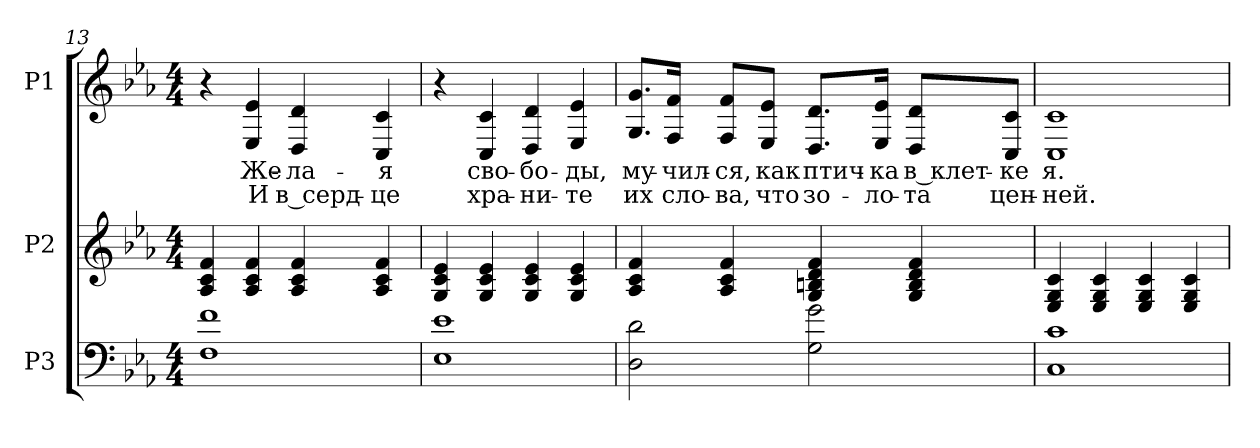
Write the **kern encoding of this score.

**kern	**kern	**kern	**text	**text
*part3	*part2	*part1	*part1	*part1
*staff3	*staff2	*staff1	*staff1	*staff1
*I"P3	*I"P2	*I"P1	*	*
*clefF4	*clefG2	*clefG2	*	*
*ITrd7c12	*	*	*	*
*k[b-e-a-]	*k[b-e-a-]	*k[b-e-a-]	*	*
*E-:	*E-:	*E-:	*	*
*M4/4	*M4/4	*M4/4	*	*
=13	=13	=13	=13	=13
1FFi 1Fi	4A-i/ 4ci 4fi	4r	.	.
!	!	!	!LO:LY:b:color=#000000	!LO:LY:b:color=#000000
.	4A-i/ 4ci 4fi	4E-i/ 4e-i	Же-	И
!	!	!	!LO:LY:b:color=#000000	!LO:LY:b:color=#000000
.	4A-i/ 4ci 4fi	4Di/ 4di	-ла-	в серд-
!	!	!	!LO:LY:b:color=#000000	!LO:LY:b:color=#000000
.	4A-i/ 4ci 4fi	4Ci/ 4ci	-я	-це
=14	=14	=14	=14	=14
1EE-i 1E-i	4Gi/ 4ci 4e-i	4r	.	.
!	!	!	!LO:LY:b:color=#000000	!LO:LY:b:color=#000000
.	4Gi/ 4ci 4e-i	4Ci/ 4ci	сво-	хра-
!	!	!	!LO:LY:b:color=#000000	!LO:LY:b:color=#000000
.	4Gi/ 4ci 4e-i	4Di/ 4di	-бо-	-ни-
!	!	!	!LO:LY:b:color=#000000	!LO:LY:b:color=#000000
.	4Gi/ 4ci 4e-i	4E-i/ 4e-i	-ды,	-те
!!LO:PB:g=z
=15	=15	=15	=15	=15
!	!	!	!LO:LY:b:color=#000000	!LO:LY:b:color=#000000
2DDi\ 2Di	4A-i/ 4ci 4fi	8.Gi/ 8.gi/L	му-	их
!	!	!	!LO:LY:b:color=#000000	!LO:LY:b:color=#000000
.	.	16Fi/ 16fi/Jk	-чил-	сло-
!	!	!	!LO:LY:b:color=#000000	!LO:LY:b:color=#000000
.	4A-i/ 4ci 4fi	8Fi/ 8fi/L	-ся,	-ва,
!	!	!	!LO:LY:b:color=#000000	!LO:LY:b:color=#000000
.	.	8E-i/ 8e-i/J	как	что
!	!	!	!LO:LY:b:color=#000000	!LO:LY:b:color=#000000
2GGi\ 2Gi	4Gi/ 4Bni 4di 4fi	8.Di/ 8.di/L	птич-	зо-
!	!	!	!LO:LY:b:color=#000000	!LO:LY:b:color=#000000
.	.	16E-i/ 16e-i/Jk	-ка	-ло-
!	!	!	!LO:LY:b:color=#000000	!LO:LY:b:color=#000000
.	4Gi/ 4Bi 4di 4fi	8Di/ 8di/L	в клет-	-та
!	!	!	!LO:LY:b:color=#000000	!LO:LY:b:color=#000000
.	.	8Ci/ 8ci/J	-ке	цен-
=16	=16	=16	=16	=16
!	!	!	!LO:LY:b:color=#000000	!LO:LY:b:color=#000000
1CCi 1Ci	4E-i/ 4Gi 4ci	1Ci 1ci	я.	-ней.
.	4E-i/ 4Gi 4ci	.	.	.
.	4E-i/ 4Gi 4ci	.	.	.
.	4E-i/ 4Gi 4ci	.	.	.
=	=	=	=	=
*-	*-	*-	*-	*-
